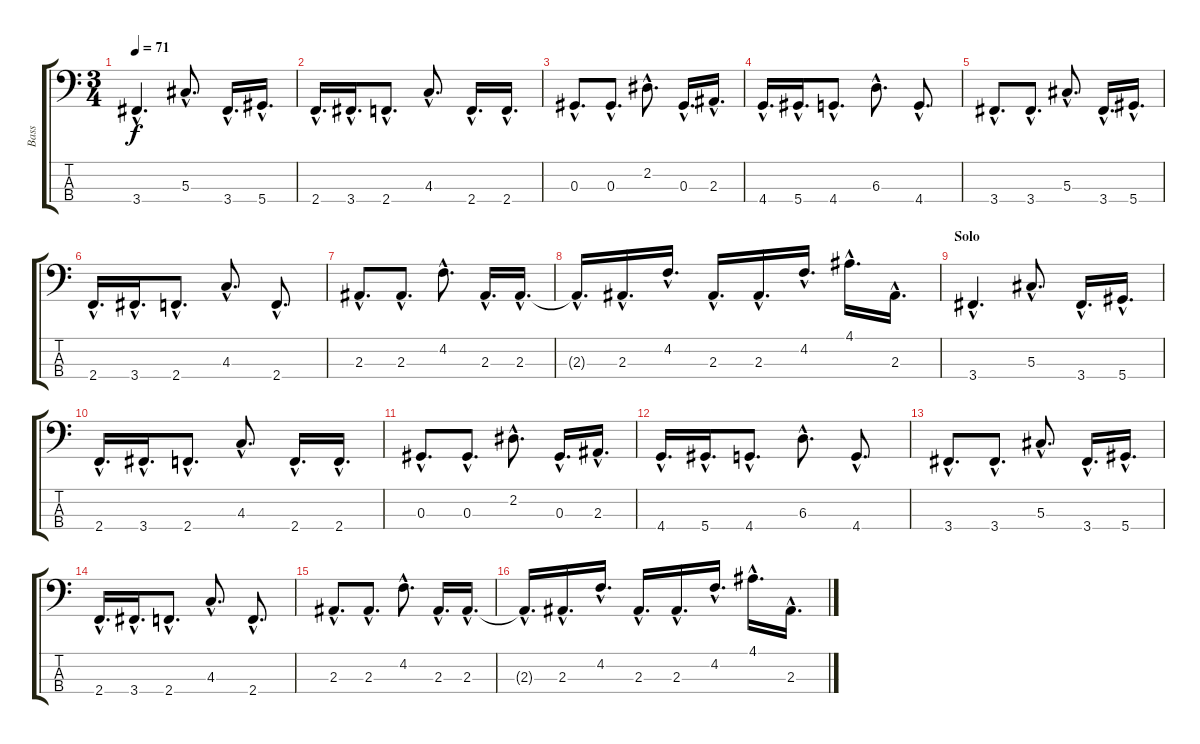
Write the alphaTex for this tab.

\track ("Bass" "Bass") {instrument fretlessbass}
\staff {score tabs}
\tuning (Gb2 Db2 Ab1 Eb1) {hide}
\ts (3 4)
\tempo 71
\clef f4
\ks c
3.4{hac}.4{d dy f} 5.3{hac}.8{d} 3.4{hac}.16{d} 5.4{hac}.16{d} |
2.4{hac}.16{d} 3.4{hac}.16{d} 2.4{hac}.8{d} 4.3{hac}.8{d} 2.4{hac}.16{d} 2.4{hac}.16{d} |
0.3{hac}.8{d} 0.3{hac}.8{d} 2.2{hac}.8{d} 0.3{hac}.16{d} 2.3{hac}.16{d} |
4.4{hac}.16{d} 5.4{hac}.16{d} 4.4{hac}.8{d} 6.3{hac}.8{d} 4.4{hac}.8{d} |
3.4{hac}.8{d} 3.4{hac}.8{d} 5.3{hac}.8{d} 3.4{hac}.16{d} 5.4{hac}.16{d} |
2.4{hac}.16{d} 3.4{hac}.16{d} 2.4{hac}.8{d} 4.3{hac}.8{d} 2.4{hac}.8{d} |
2.3{hac}.8{d} 2.3{hac}.8{d} 4.2{hac}.8{d} 2.3{hac}.16{d} 2.3{hac}.16{d} |
2.3{hac t}.16{d} 2.3{hac}.16{d} 4.2{hac}.16{d} 2.3{hac}.16{d} 2.3{hac}.16{d} 4.2{hac}.16{d} 4.1{hac}.16{d} 2.3{hac}.16{d} |
\section ("" "Solo")
3.4{hac}.4{d} 5.3{hac}.8{d} 3.4{hac}.16{d} 5.4{hac}.16{d} |
2.4{hac}.16{d} 3.4{hac}.16{d} 2.4{hac}.8{d} 4.3{hac}.8{d} 2.4{hac}.16{d} 2.4{hac}.16{d} |
0.3{hac}.8{d} 0.3{hac}.8{d} 2.2{hac}.8{d} 0.3{hac}.16{d} 2.3{hac}.16{d} |
4.4{hac}.16{d} 5.4{hac}.16{d} 4.4{hac}.8{d} 6.3{hac}.8{d} 4.4{hac}.8{d} |
3.4{hac}.8{d} 3.4{hac}.8{d} 5.3{hac}.8{d} 3.4{hac}.16{d} 5.4{hac}.16{d} |
2.4{hac}.16{d} 3.4{hac}.16{d} 2.4{hac}.8{d} 4.3{hac}.8{d} 2.4{hac}.8{d} |
2.3{hac}.8{d} 2.3{hac}.8{d} 4.2{hac}.8{d} 2.3{hac}.16{d} 2.3{hac}.16{d} |
2.3{hac t}.16{d} 2.3{hac}.16{d} 4.2{hac}.16{d} 2.3{hac}.16{d} 2.3{hac}.16{d} 4.2{hac}.16{d} 4.1{hac}.16{d} 2.3{hac}.16{d}
